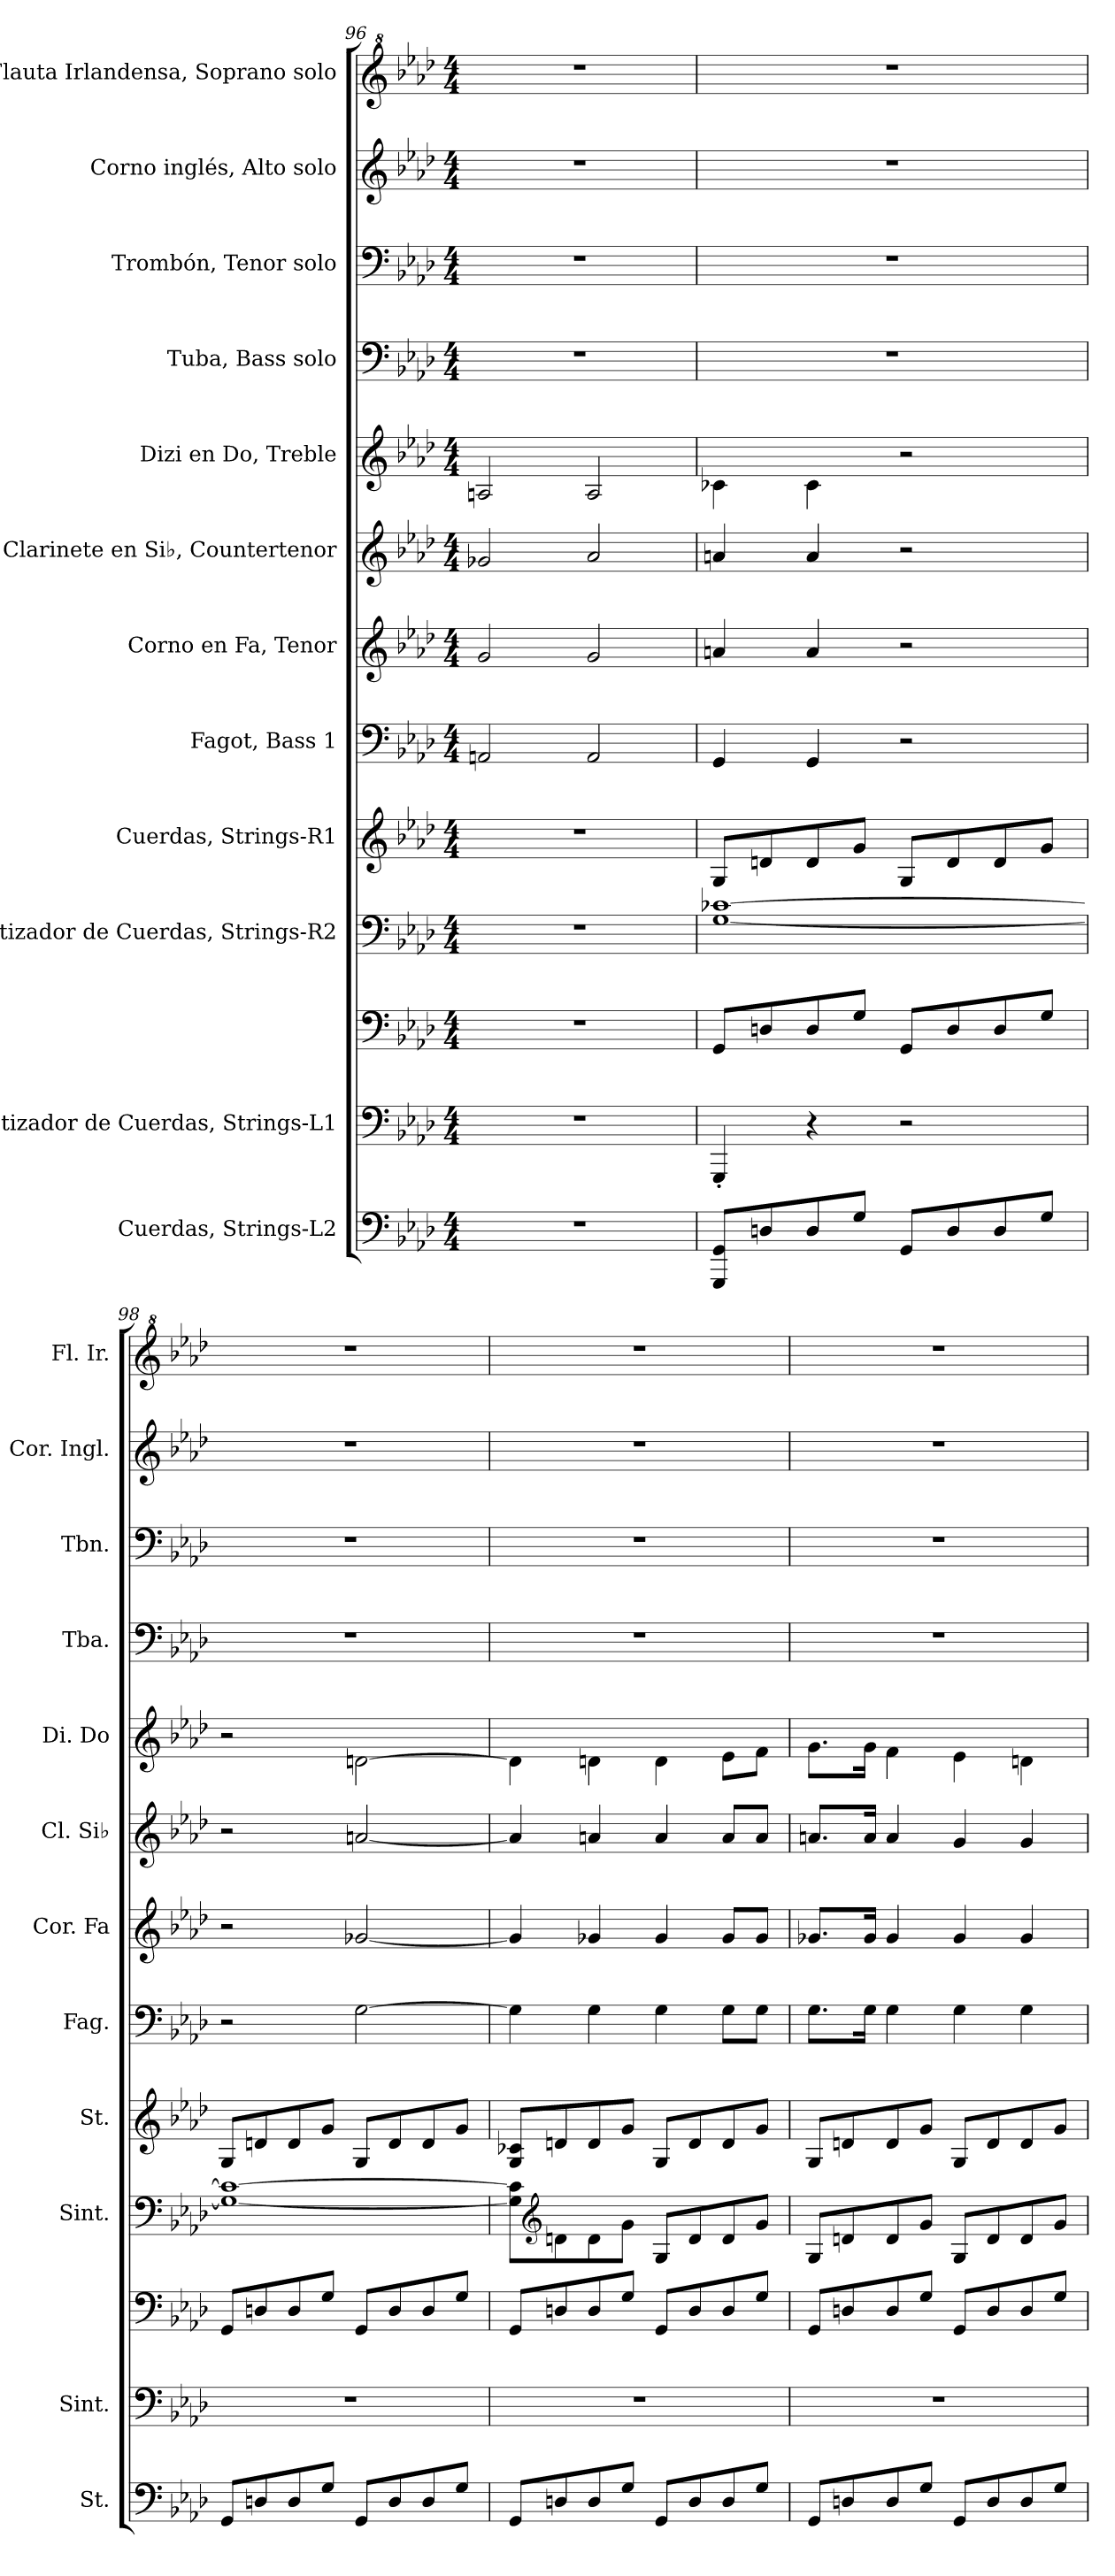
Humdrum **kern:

**kern	**kern	**kern	**kern	**kern	**kern	**kern	**kern	**kern	**kern	**kern	**kern	**kern
*part12	*part11	*part11	*part10	*part9	*part8	*part7	*part6	*part5	*part4	*part3	*part2	*part1
*staff13	*staff12	*staff11	*staff10	*staff9	*staff8	*staff7	*staff6	*staff5	*staff4	*staff3	*staff2	*staff1
*I"Cuerdas, Strings-L2	*I"Sintetizador de Cuerdas, Strings-L1	*	*I"Sintetizador de Cuerdas, Strings-R2	*I"Cuerdas, Strings-R1	*I"Fagot, Bass 1	*I"Corno en Fa, Tenor	*I"Clarinete en Si♭, Countertenor	*I"Dizi en Do, Treble	*I"Tuba, Bass solo	*I"Trombón, Tenor solo	*I"Corno inglés, Alto solo	*I"Flauta Irlandensa, Soprano solo
*I'St.	*I'Sint.	*	*I'Sint.	*I'St.	*I'Fag.	*I'Cor. Fa	*I'Cl. Si♭	*I'Di. Do	*I'Tba.	*I'Tbn.	*I'Cor. Ingl.	*I'Fl. Ir.
*clefF4	*clefF4	*clefF4	*clefF4	*clefG2	*clefF4	*clefG2	*clefG2	*clefG2	*clefF4	*clefF4	*clefG2	*clefG^2
*	*	*	*	*	*	*ITrd4c7	*ITrd1c2	*ITrd-7c-12	*	*	*ITrd4c7	*
*k[b-e-a-d-]	*k[b-e-a-d-]	*k[b-e-a-d-]	*k[b-e-a-d-]	*k[b-e-a-d-]	*k[b-e-a-d-]	*k[b-e-a-d-g-]	*k[b-e-a-d-g-c-]	*k[b-e-a-d-]	*k[b-e-a-d-]	*k[b-e-a-d-]	*k[b-e-a-d-g-]	*k[b-e-a-d-]
*M4/4	*M4/4	*M4/4	*M4/4	*M4/4	*M4/4	*M4/4	*M4/4	*M4/4	*M4/4	*M4/4	*M4/4	*M4/4
=96	=96	=96	=96	=96	=96	=96	=96	=96	=96	=96	=96	=96
1r	1r	1r	1r	1r	2AAn/	2c/	2f-X/	2an/	1r	1r	1r	1r
.	.	.	.	.	2AA/	2c/	2g-/	2a/	.	.	.	.
=97	=97	=97	=97	=97	=97	=97	=97	=97	=97	=97	=97	=97
8GGG/ 8GG/L	4GGG'/	8GG/L	[1G [1c-X	8G/L	4GG/	4dn/	4gn/	4cc-X\	1r	1r	1r	1r
8Dn/	.	8Dn/	.	8dn/	.	.	.	.	.	.	.	.
8D/	4r	8D/	.	8d/	4GG/	4d/	4g/	4cc-\	.	.	.	.
8G/J	.	8G/J	.	8g/J	.	.	.	.	.	.	.	.
8GG/L	2r	8GG/L	.	8G/L	2r	2r	2r	2r	.	.	.	.
8D/	.	8D/	.	8d/	.	.	.	.	.	.	.	.
8D/	.	8D/	.	8d/	.	.	.	.	.	.	.	.
8G/J	.	8G/J	.	8g/J	.	.	.	.	.	.	.	.
!!LO:PB:g=z
=98	=98	=98	=98	=98	=98	=98	=98	=98	=98	=98	=98	=98
8GG/L	1r	8GG/L	1G_ 1c-_	8G/L	2r	2r	2r	2r	1r	1r	1r	1r
8Dn/	.	8Dn/	.	8dn/	.	.	.	.	.	.	.	.
8D/	.	8D/	.	8d/	.	.	.	.	.	.	.	.
8G/J	.	8G/J	.	8g/J	.	.	.	.	.	.	.	.
8GG/L	.	8GG/L	.	8G/L	[2G\	[2c-X/	[2gn/	[2ddn\	.	.	.	.
8D/	.	8D/	.	8d/	.	.	.	.	.	.	.	.
8D/	.	8D/	.	8d/	.	.	.	.	.	.	.	.
8G/J	.	8G/J	.	8g/J	.	.	.	.	.	.	.	.
=99	=99	=99	=99	=99	=99	=99	=99	=99	=99	=99	=99	=99
8GG/L	1r	8GG/L	8G\] 8c-\]L	8G/ 8c-X/L	4G\]	4c-/]	4g/]	4dd\]	1r	1r	1r	1r
*	*	*	*clefG2	*	*	*	*	*	*	*	*	*
8Dn/	.	8Dn/	8dn\	8dn/	.	.	.	.	.	.	.	.
8D/	.	8D/	8d\	8d/	4G\	4c-X/	4gn/	4ddn\	.	.	.	.
8G/J	.	8G/J	8g\J	8g/J	.	.	.	.	.	.	.	.
8GG/L	.	8GG/L	8G/L	8G/L	4G\	4c-/	4g/	4dd\	.	.	.	.
8D/	.	8D/	8d/	8d/	.	.	.	.	.	.	.	.
8D/	.	8D/	8d/	8d/	8G\L	8c-/L	8g/L	8ee-\L	.	.	.	.
8G/J	.	8G/J	8g/J	8g/J	8G\J	8c-/J	8g/J	8ff\J	.	.	.	.
=100	=100	=100	=100	=100	=100	=100	=100	=100	=100	=100	=100	=100
8GG/L	1r	8GG/L	8G/L	8G/L	8.G\L	8.c-X/L	8.gn/L	8.gg\L	1r	1r	1r	1r
8Dn/	.	8Dn/	8dn/	8dn/	.	.	.	.	.	.	.	.
.	.	.	.	.	16G\Jk	16c-/Jk	16g/Jk	16gg\Jk	.	.	.	.
8D/	.	8D/	8d/	8d/	4G\	4c-/	4g/	4ff\	.	.	.	.
8G/J	.	8G/J	8g/J	8g/J	.	.	.	.	.	.	.	.
8GG/L	.	8GG/L	8G/L	8G/L	4G\	4c-/	4f/	4ee-\	.	.	.	.
8D/	.	8D/	8d/	8d/	.	.	.	.	.	.	.	.
8D/	.	8D/	8d/	8d/	4G\	4c-/	4f/	4ddn\	.	.	.	.
8G/J	.	8G/J	8g/J	8g/J	.	.	.	.	.	.	.	.
=	=	=	=	=	=	=	=	=	=	=	=	=
*-	*-	*-	*-	*-	*-	*-	*-	*-	*-	*-	*-	*-
